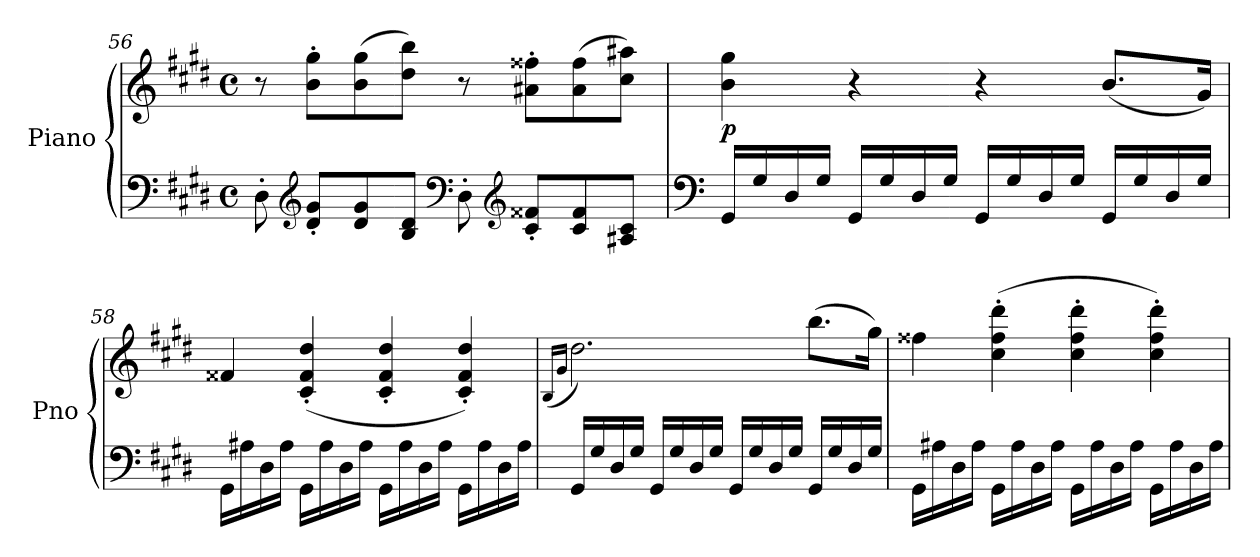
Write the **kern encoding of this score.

**kern	**kern	**dynam
*part1	*part1	*part1
*staff2	*staff1	*staff1/2
*I"Piano	*	*
*I'Pno	*	*
!!LO:LB:g=z
*clefF4	*clefG2	*
*k[f#c#g#d#]	*k[f#c#g#d#]	*
*M4/4	*M4/4	*
*met(c)	*met(c)	*
=56	=56	=56
8D#'\	8r	.
*clefG2	*	*
8d#/' 8g#/'L	8b\' 8gg#\'L	.
8d#/ 8g#/	(>8b\ 8gg#\	.
8B/ 8d#/J	8dd#\ 8bb\J)	.
*clefF4	*	*
!	!	!LO:DY:b
8D#'\	8r	other-dynamics
*clefG2	*	*
8c#/' 8f##X/'L	8a#X\' 8ff##X\'L	.
8c#/ 8f##/	(>8a#\ 8ff##\	.
8A#X/ 8c#/J	8cc#\ 8aa#X\J)	.
=57	=57	=57
*clefF4	*	*
!	!	!LO:DY:b
16GG#/LL	4b\ 4gg#\	p
16G#/	.	.
16D#/	.	.
16G#/JJ	.	.
16GG#/LL	4r	.
16G#/	.	.
16D#/	.	.
16G#/JJ	.	.
16GG#/LL	4r	.
16G#/	.	.
16D#/	.	.
16G#/JJ	.	.
16GG#/LL	(<8.b/L	.
16G#/	.	.
16D#/	.	.
16G#/JJ	16g#/Jk)	.
=58	=58	=58
16GG#\LL	4f##X/	.
16A#X\	.	.
16D#\	.	.
16A#\JJ	.	.
16GG#\LL	(>4c#/' 4f##/' 4dd#/'	.
16A#\	.	.
16D#\	.	.
16A#\JJ	.	.
16GG#\LL	4c#/' 4f##/' 4dd#/'	.
16A#\	.	.
16D#\	.	.
16A#\JJ	.	.
16GG#\LL	4c#/' 4f##/' 4dd#/')	.
16A#\	.	.
16D#\	.	.
16A#\JJ	.	.
!!LO:PB:g=z
=59	=59	=59
.	(<16qB/LL	.
.	16qg#/JJ	.
16GG#/LL	2.dd#\)	.
16G#/	.	.
16D#/	.	.
16G#/JJ	.	.
16GG#/LL	.	.
16G#/	.	.
16D#/	.	.
16G#/JJ	.	.
16GG#/LL	.	.
16G#/	.	.
16D#/	.	.
16G#/JJ	.	.
16GG#/LL	(>8.bb\L	.
16G#/	.	.
16D#/	.	.
16G#/JJ	16gg#\Jk)	.
=60	=60	=60
16GG#\LL	4ff##X\	.
16A#X\	.	.
16D#\	.	.
16A#\JJ	.	.
16GG#\LL	(>4cc#\' 4ff##\' 4ddd#\'	.
16A#\	.	.
16D#\	.	.
16A#\JJ	.	.
16GG#\LL	4cc#\' 4ff##\' 4ddd#\'	.
16A#\	.	.
16D#\	.	.
16A#\JJ	.	.
16GG#\LL	4cc#\' 4ff##\' 4ddd#\')	.
16A#\	.	.
16D#\	.	.
16A#\JJ	.	.
=	=	=
*-	*-	*-
